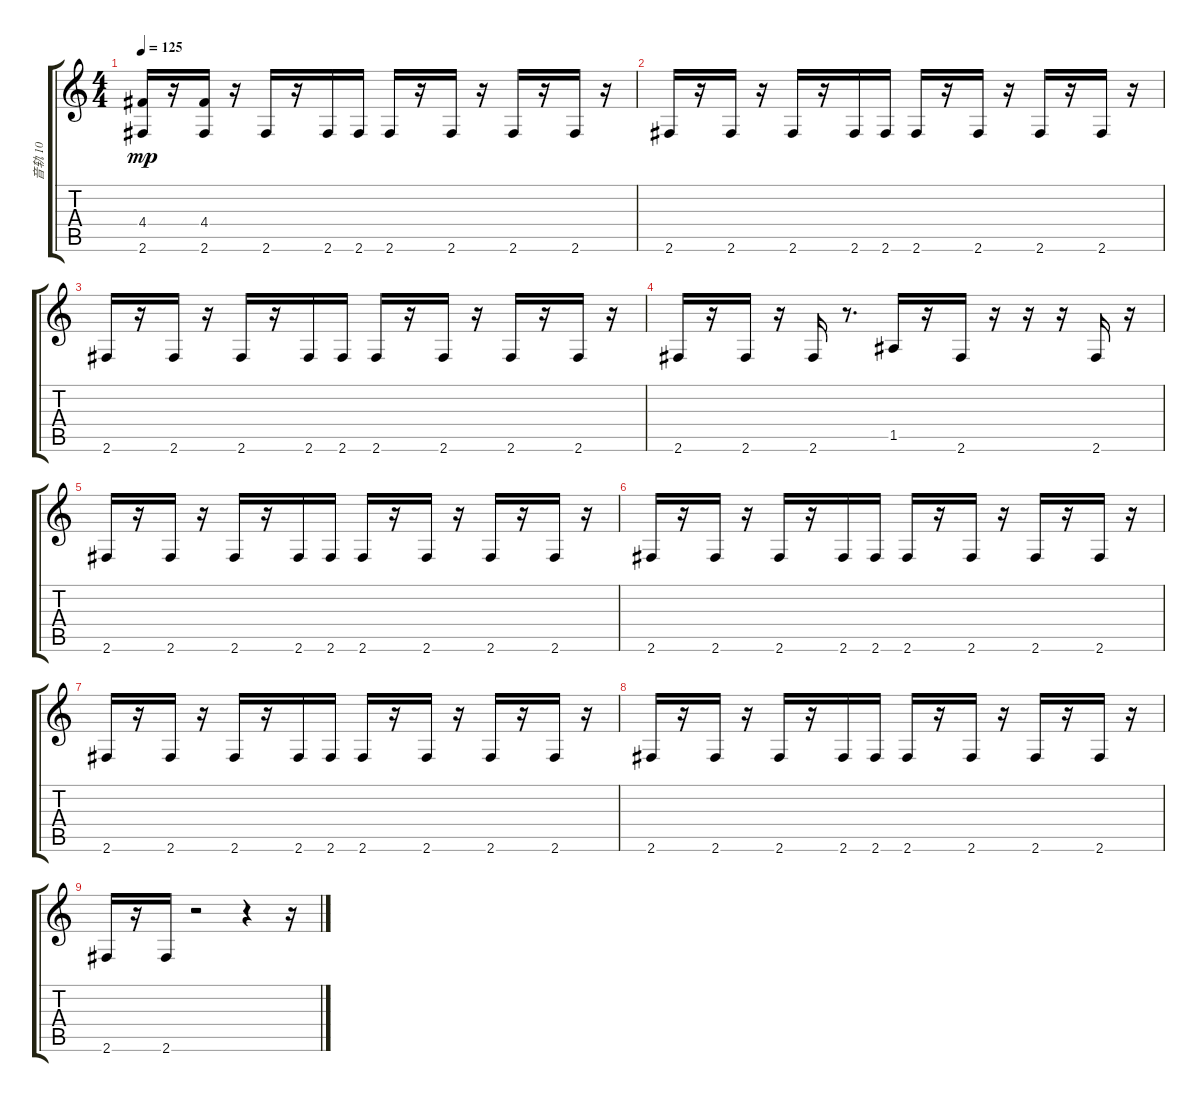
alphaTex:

\track ("音轨 10" "音轨 10") {instrument acousticguitarnylon}
\staff {score tabs}
\tuning (E4 B3 G3 D3 A2 E2) {hide}
\ts (4 4)
\tempo 125
\clef g2
\ks c
(4.4 2.6).16{dy mp} r.16 (4.4 2.6).16 r.16 2.6.16 r.16 2.6.16 2.6.16 2.6.16 r.16 2.6.16 r.16 2.6.16 r.16 2.6.16 r.16 |
2.6.16 r.16 2.6.16 r.16 2.6.16 r.16 2.6.16 2.6.16 2.6.16 r.16 2.6.16 r.16 2.6.16 r.16 2.6.16 r.16 |
2.6.16 r.16 2.6.16 r.16 2.6.16 r.16 2.6.16 2.6.16 2.6.16 r.16 2.6.16 r.16 2.6.16 r.16 2.6.16 r.16 |
2.6.16 r.16 2.6.16 r.16 2.6.16 r.8{d} 1.5.16 r.16 2.6.16 r.16 r.16 r.16 2.6.16 r.16 |
2.6.16 r.16 2.6.16 r.16 2.6.16 r.16 2.6.16 2.6.16 2.6.16 r.16 2.6.16 r.16 2.6.16 r.16 2.6.16 r.16 |
2.6.16 r.16 2.6.16 r.16 2.6.16 r.16 2.6.16 2.6.16 2.6.16 r.16 2.6.16 r.16 2.6.16 r.16 2.6.16 r.16 |
2.6.16 r.16 2.6.16 r.16 2.6.16 r.16 2.6.16 2.6.16 2.6.16 r.16 2.6.16 r.16 2.6.16 r.16 2.6.16 r.16 |
2.6.16 r.16 2.6.16 r.16 2.6.16 r.16 2.6.16 2.6.16 2.6.16 r.16 2.6.16 r.16 2.6.16 r.16 2.6.16 r.16 |
2.6.16 r.16 2.6.16 r.2 r.4 r.16
